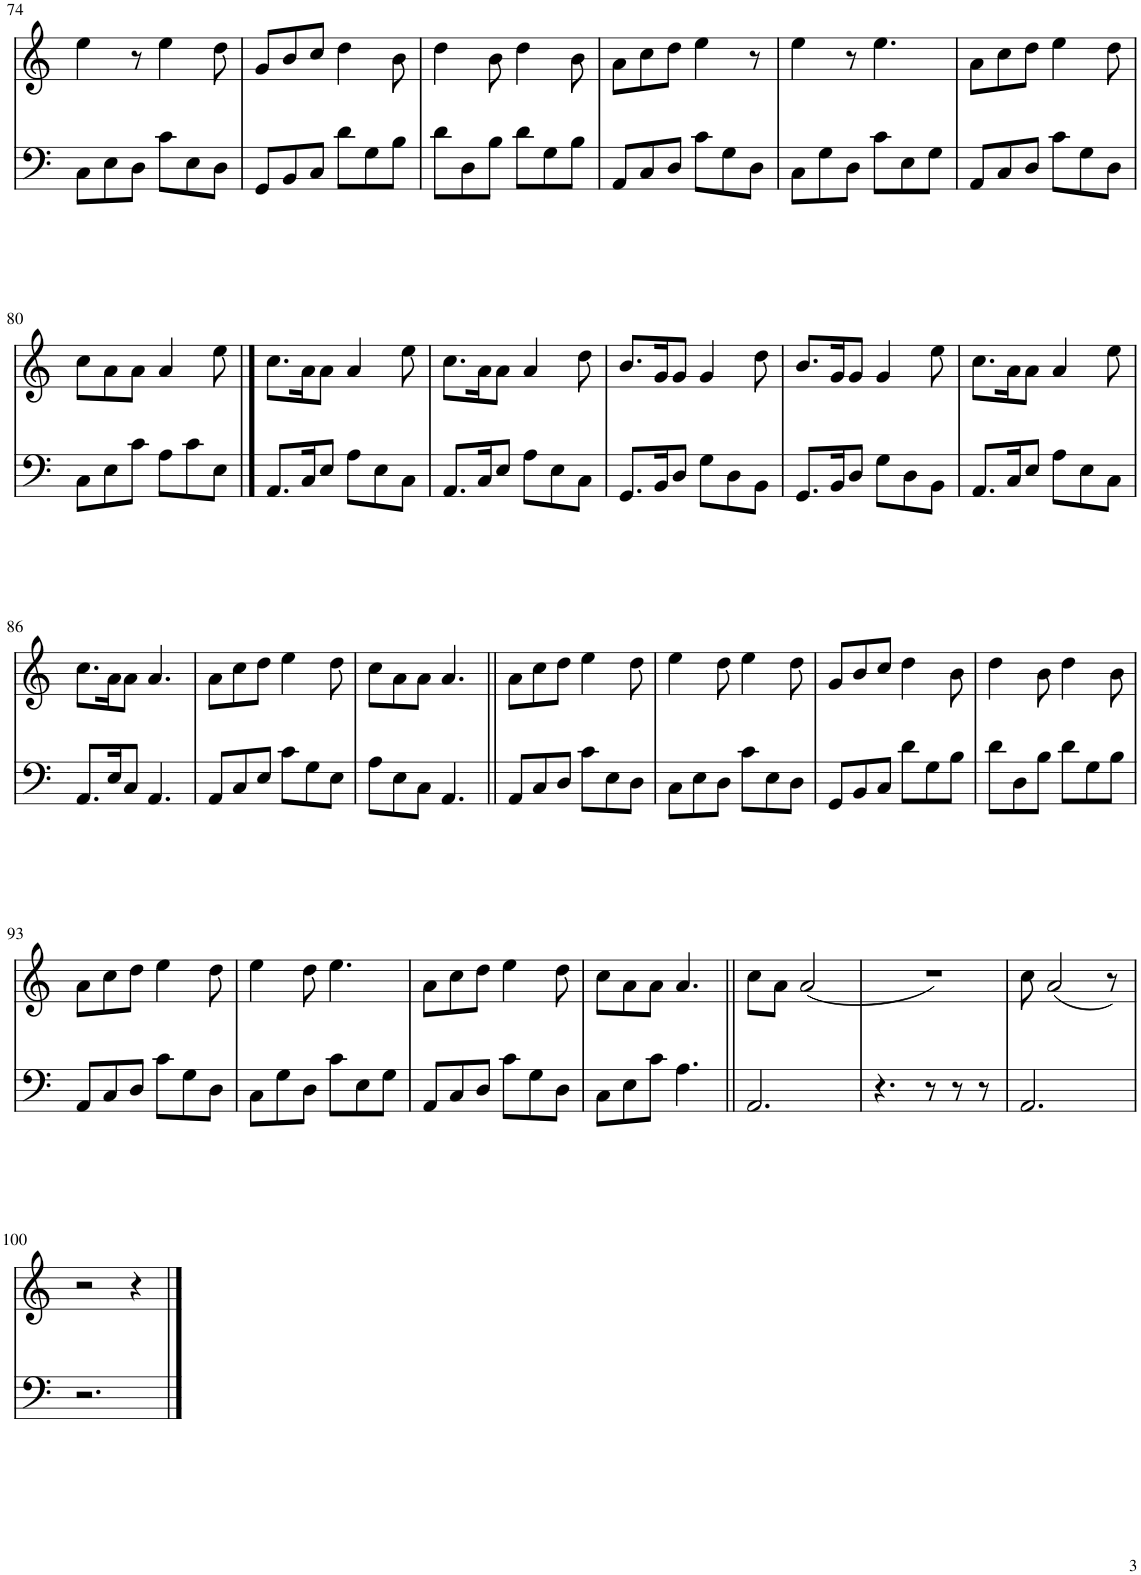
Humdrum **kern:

**kern	**kern
*part1	*part1
*staff2	*staff1
*I"Harpe	*
*I'Hrp.	*
!!LO:PB:g=z
*clefF4	*clefG2
*k[]	*k[]
*M6/8	*M6/8
=74	=74
8C\L	4ee\
8E\	.
8D\J	8r
8c\L	4ee\
8E\	.
8D\J	8dd\
=75	=75
8GG/L	8g/L
8BB/	8b/
8C/J	8cc/J
8d\L	4dd\
8G\	.
8B\J	8b\
=76	=76
8d\L	4dd\
8D\	.
8B\J	8b\
8d\L	4dd\
8G\	.
8B\J	8b\
=77	=77
8AA/L	8a\L
8C/	8cc\
8D/J	8dd\J
8c\L	4ee\
8G\	.
8D\J	8r
=78	=78
8C\L	4ee\
8G\	.
8D\J	8r
8c\L	4.ee\
8E\	.
8G\J	.
=79	=79
8AA/L	8a\L
8C/	8cc\
8D/J	8dd\J
8c\L	4ee\
8G\	.
8D\J	8dd\
!!LO:LB:g=z
=80	=80
8C\L	8cc\L
8E\	8a\
8c\J	8a\J
8A\L	4a/
8c\	.
8E\J	8ee\
==81	==81
8.AA/L	8.cc\L
16C/K	16a\K
8E/J	8a\J
8A\L	4a/
8E\	.
8C\J	8ee\
=82	=82
8.AA/L	8.cc\L
16C/K	16a\K
8E/J	8a\J
8A\L	4a/
8E\	.
8C\J	8dd\
=83	=83
8.GG/L	8.b/L
16BB/K	16g/K
8D/J	8g/J
8G\L	4g/
8D\	.
8BB\J	8dd\
=84	=84
8.GG/L	8.b/L
16BB/K	16g/K
8D/J	8g/J
8G\L	4g/
8D\	.
8BB\J	8ee\
=85	=85
8.AA/L	8.cc\L
16C/K	16a\K
8E/J	8a\J
8A\L	4a/
8E\	.
8C\J	8ee\
!!LO:LB:g=z
=86	=86
8.AA/L	8.cc\L
16E/K	16a\K
8C/J	8a\J
4.AA/	4.a/
=87	=87
8AA/L	8a\L
8C/	8cc\
8E/J	8dd\J
8c\L	4ee\
8G\	.
8E\J	8dd\
=88	=88
8A\L	8cc\L
8E\	8a\
8C\J	8a\J
4.AA/	4.a/
=89||	=89||
8AA/L	8a\L
8C/	8cc\
8D/J	8dd\J
8c\L	4ee\
8E\	.
8D\J	8dd\
=90	=90
8C\L	4ee\
8E\	.
8D\J	8dd\
8c\L	4ee\
8E\	.
8D\J	8dd\
=91	=91
8GG/L	8g/L
8BB/	8b/
8C/J	8cc/J
8d\L	4dd\
8G\	.
8B\J	8b\
=92	=92
8d\L	4dd\
8D\	.
8B\J	8b\
8d\L	4dd\
8G\	.
8B\J	8b\
!!LO:LB:g=z
=93	=93
8AA/L	8a\L
8C/	8cc\
8D/J	8dd\J
8c\L	4ee\
8G\	.
8D\J	8dd\
=94	=94
8C\L	4ee\
8G\	.
8D\J	8dd\
8c\L	4.ee\
8E\	.
8G\J	.
=95	=95
8AA/L	8a\L
8C/	8cc\
8D/J	8dd\J
8c\L	4ee\
8G\	.
8D\J	8dd\
=96	=96
8C\L	8cc\L
8E\	8a\
8c\J	8a\J
4.A\	4.a/
=97||	=97||
2.AA/	8cc\L
.	8a\J
.	(2a/
=98	=98
4.r	2.r)
8r	.
8r	.
8r	.
=99	=99
2.AA/	8cc\
.	(2a/
.	8r)
!!LO:LB:g=z
=100	=100
2.r	2r
.	4r
==	==
*-	*-
